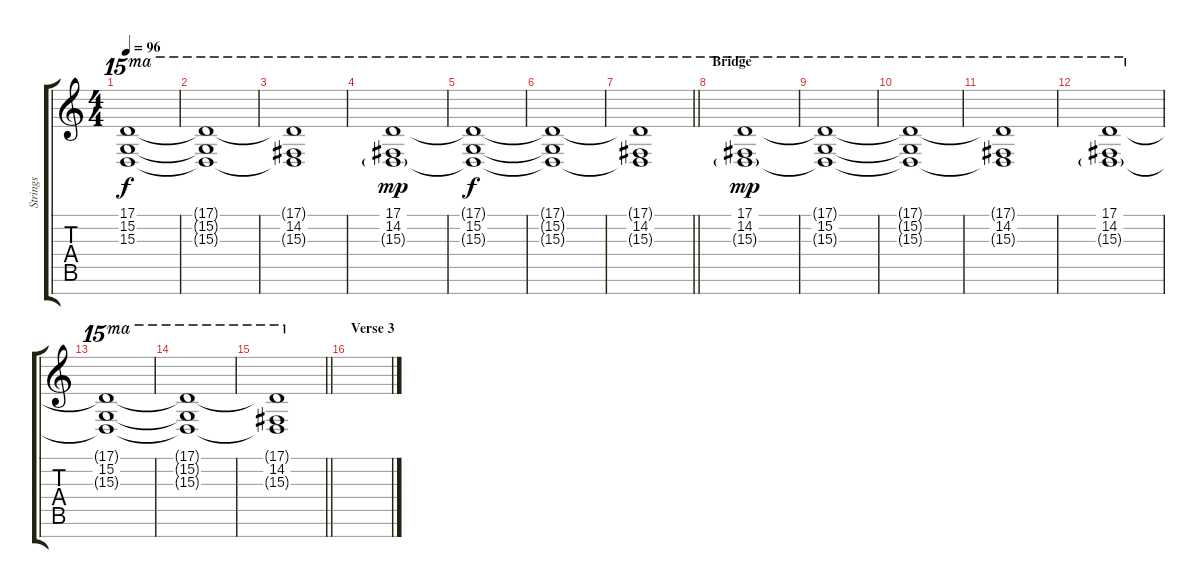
\track ("Strings" "Strings") {instrument stringensemble2}
\staff {score tabs}
\tuning (A4 E4 B3 G3 D3 A2 E2) {hide}
\ts (4 4)
\tempo 96
\clef g2
\ks c
(17.1{t} 15.2 15.3{t}).1{ot 15ma dy f} |
(17.1{t} 15.2{t} 15.3{t}).1{ot 15ma} |
(17.1{t} 14.2 15.3{t}).1{ot 15ma} |
(17.1 14.2 15.3{g}).1{ot 15ma dy mp} |
(17.1{t} 15.2 15.3{t}).1{ot 15ma dy f} |
(17.1{t} 15.2{t} 15.3{t}).1{ot 15ma} |
\barLineRight lightlight
(17.1{t} 14.2 15.3{t}).1{ot 15ma} |
\section ("" "Bridge")
(17.1 14.2 15.3{g}).1{ot 15ma dy mp} |
(17.1{t} 15.2 15.3{t}).1{ot 15ma} |
(17.1{t} 15.2{t} 15.3{t}).1{ot 15ma} |
(17.1{t} 14.2 15.3{t}).1{ot 15ma} |
(17.1 14.2 15.3{g}).1{ot 15ma} |
(17.1{t} 15.2 15.3{t}).1{ot 15ma} |
(17.1{t} 15.2{t} 15.3{t}).1{ot 15ma} |
\barLineRight lightlight
(17.1{t} 14.2 15.3{t}).1{ot 15ma} |
\section ("" "Verse 3")
